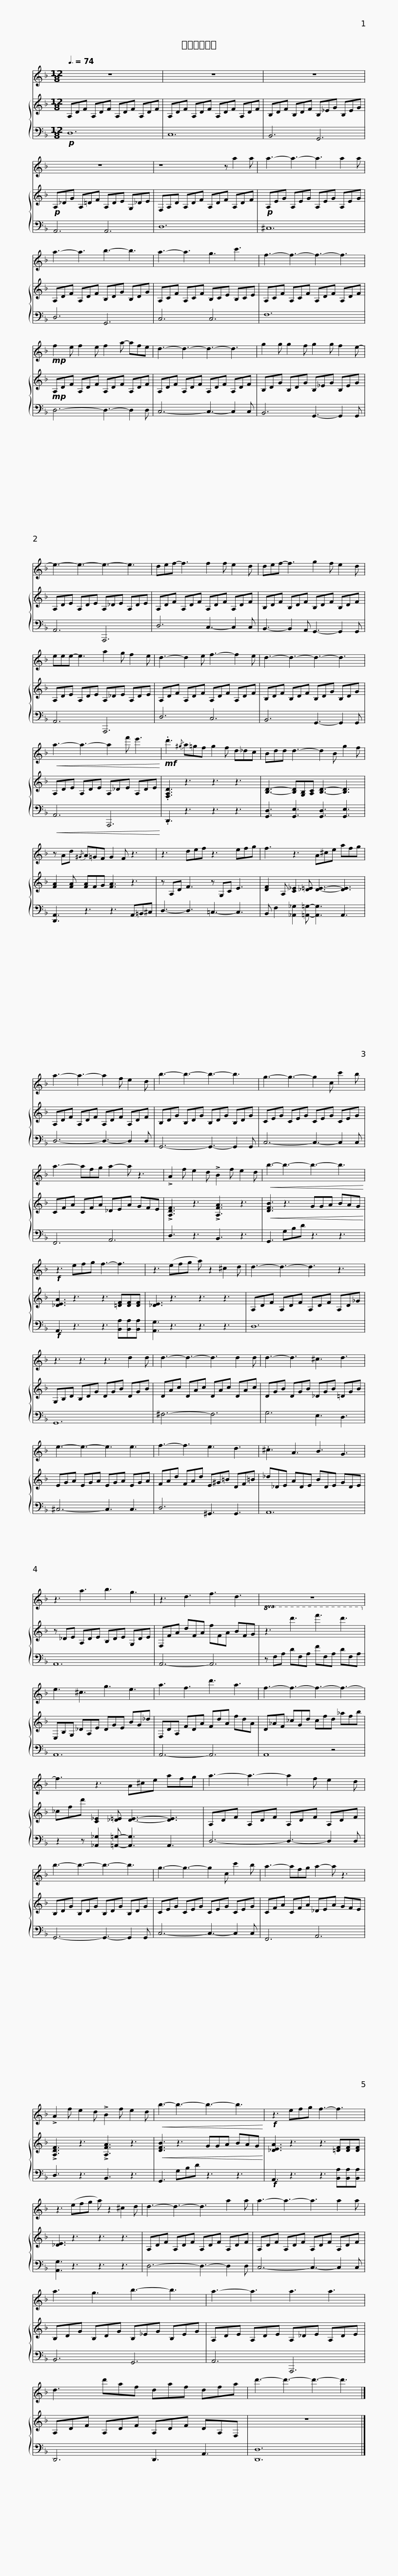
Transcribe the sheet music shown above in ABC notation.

X:1
%%score 1 { 2 | 3 }
L:1/8
Q:3/8=74
M:12/8
I:linebreak $
K:F
V:1 treble
V:2 treble
V:3 bass
V:1
 z12 | z12 | z12 | z12 |$ z8 z a2 a | %5
 a3- a3- a3 a2 a | a3- a3 b3- b3 | a3- a3 g3 c'3 |$ f3- f3- f3- f3 |!mp! f2 e f2 e f2 a- afe | %10
 d3- d3- d3- d3 | g2 g g2 f g2 g f2 e- |$ e3- e3- e3- e3 | def- f3 f2 f e2 d | def- f3 g2 f e2 d | %15
 eee- e3 a2 g f2 e |$ d3- d2 e f3- f2 e | d3- d3- d3- d3 |!<(! a3- a3- a2 f' e'3!<)! |!mf! .d'3{/^g} a=gf g2 f d_dc |$ %20
 Bdd d3- d2 B g2 f | z Ad{/^G} A=GF G2 F z3 | z3 def z3 efg | f3 z3 A^ce afg |$ a3- a3- a2 f e2 d | %25
 b3- b3- b3- b3 | g3- g3- g2 c c'2 b | a3- afg a2- a z3 |$ !>!A2 f e2 d !>!B2 f e2 d |!<(! b3- b3- b3- b3!<)! | %30
!f! z3 efg f3- f3 | z3 (efg a) z2 ^c2 d | d3- d3- d3 z3 |$ z3 z3 z3 d2 d | d3- d3- d3 d2 d | %35
 d3- d3 ^c3 d3 | e3- e3- e3 e3 |$ f3- f3 e3 d3 | .^c3 A3 B3 G3 | z3 a3 b3 g3 | %40
 z3 d3 f3 d3 |$ z12 | e3 ^c3 g3 e3 | a3 f3 d'3 a3 | f3- f3- f3- f3- |$ %45
 f3 z3 A^ce afg | a3- a3- a2 f e2 d | b3- b3- b3- b3 | g3- g3- g2 c c'2 b |$ a3- afg a2- a z3 | %50
 !>!A2 f e2 d !>!B2 f e2 d |!<(! b3- b3- b3- b3!<)! |!f! z3 efg f3- f3 | z3 (efg a) z2 ^c2 d |$ d3- d3- d3 a2 a | %55
 a3- a3- a3 a2 a | a3 g3 b3- b3 | a3- a3 a3 a3 |$ d3 d'af daf dfa | d'3- d'3- d'3- d'3 |] %60
V:2
 A,DF A,DF A,DF A,DF | A,DF A,DF A,DF A,DF | B,DF B,DF B,_EG B,EG |!p! A,_DG A,=DF A,DE G,_DE |$ F,A,D A,DF A,DF A,DF | %5
!p! A,EG A,EG A,EG A,EG | A,DF A,DF B,DG B,DG | A,CF A,CF B,CE B,CE |$ A,CF A,CF A,DF A,DF |!mp! A,DF A,DF A,DF A,DF | %10
 A,DF A,DF A,DF A,DF | B,DG B,DG B,_EG B,EG |$ A,DE A,DE A,_DE A,DE | A,DF A,DF A,DF A,DF | B,DF B,DF B,DF B,DF | %15
 A,DE A,DE A,_DE A,DE |$ A,DF A,DF A,DF A,DF | B,DF B,DF B,DG B,DG | A,DE A,DE A,_DE A,DE | .[F,A,D]3 z3 z3 z3 |$ %20
 [B,D]3- [B,D][G,B,][A,C] [B,D]3- [B,D]3 | [FA]2 [FA] [FA]FG [FA]3 z3 | z A,D F3 z G,C E3 | [DF]2 A, [C_E]2 [_D=E] [DE]3- [DE]3 |$ A,DF A,DF A,DF A,DF | %25
 B,DG B,DG B,DG B,DG | CEG CEG CEG CEG | CFA CFA _DEA GFE |$ !>![A,DF]3 z3 !>![A,FA]3 z3 |!<(! [DFB]3 z3 GGA BAG!<)! | %30
 [_DEA]3 z3 z3 [=DF][DF][DF] | [_DE]3 z3 z3 z3 | A,DF A,DF A,DF A,D_G |$ G,B,D B,DG DGB DGB | DAc DAc DAc DAc | %35
 DGB DGB _DGB =DGB | EGA EGA EGA EGA |$ FAd FAd E^G=B DF=B | _d_DE ADE BDE GDE | z _DE A,DE B,DE G,DE | %40
 F,FA dFA fFA BFG |$!8va(! z3 d''3 f''3 d''3!8va)! | E,B,G, _DA,E DGE BG_d | F,DA, FDA FdA fdA | D_AF _cGd cfd _afb |$ %45
 _cfd' [C_E]2 [_D=E] [DE]3- [DE]3 | A,DF A,DF A,DF A,DF | B,DG B,DG B,DG B,DG | CEG CEG CEG CEG |$ CFA CFA _DEA GFE | %50
 !>![A,DF]3 z3 !>![A,FA]3 z3 |!<(! [DFB]3 z3 GGA BAG!<)! | [_DEA]3 z3 z3 [=DF][DF][DF] | [_DE]3 z3 z3 z3 |$ A,DF A,DF A,DF A,DF | %55
 A,DF A,DF A,DF A,DF | B,DG B,DG B,_EG B,EG | A,DE A,DE A,_DE A,DE |$ A,DF A,DF A,DF DA,F, | z12 |] %60
V:3
!p! D,12 | C,12 | B,,6 G,,6 | A,,6 A,,6 |$ D,12 | %5
 ^C,12 | D,6 G,,6 | C,6 C,6 |$ F,12 | D,6- D,3- D,2 D, | %10
 C,6- C,3- C,2 C, | B,,6 G,,3- G,,2 G,, |$ A,,6 A,,,6 | D,6 C,3- C,2 C, | B,,3- B,,2 A,, G,,3- G,,2 G,, | %15
 A,,6 A,,,6 |$ D,6 C,6 | B,,6 G,,3- G,,2 G,, |!<(! A,,6 A,,,6!<)! | .D,,3 z3 z3 z3 |$ %20
 [G,,D,]3 [G,,E,]3 [G,,D,]3 [G,,E,]3 | [D,,A,,]3 z3 z3 A,,=B,,^C, | D,3- D,3 =C,3- C,3 | B,, F,2 [_A,,_G,]2 [=A,,=G,]- [A,,G,]3 A,,3 |$ D,6- D,3- D,2 D, | %25
 G,,6- G,,3- G,,2 G,, | C,6- C,3- C,2 C, | F,,6 A,,6 |$ D,3 z3 B,,3 z3 | G,,3 G,B,D z3 z3 | %30
!f! A,,3 z3 z3 [B,,A,][B,,A,][B,,A,] | [A,,G,]3 z3 z3 z3 | D,12 |$ G,,12 | ^F,6- F,6 | %35
 G,6 E,3 D,3 | ^C,6- C,3 C,3 |$ D,6 ^G,,3 G,,3 | A,,12 | A,,12 | %40
 A,,6- A,,6 |$ z F,A, DF,A, FF,A, DF,A, | A,,12 | A,,6- A,,6 | A,,8 z4 |$ %45
 z2 z [_A,,_G,]2 [=A,,=G,]- [A,,G,]3 A,,3 | D,6- D,3- D,2 D, | G,,6- G,,3- G,,2 G,, | C,6- C,3- C,2 C, |$ F,,6 A,,6 | %50
 D,3 z3 B,,3 z3 | G,,3 G,B,D z3 z3 |!f! A,,3 z3 z3 [B,,A,][B,,A,][B,,A,] | [A,,G,]3 z3 z3 z3 |$ D,6- D,3- D,2 D, | %55
 C,6- C,3- C,2 C, | B,,6 G,,6 | A,,6 A,,,6 |$ D,,6 D,,3 A,,3 | [D,,D,]12 |] %60
